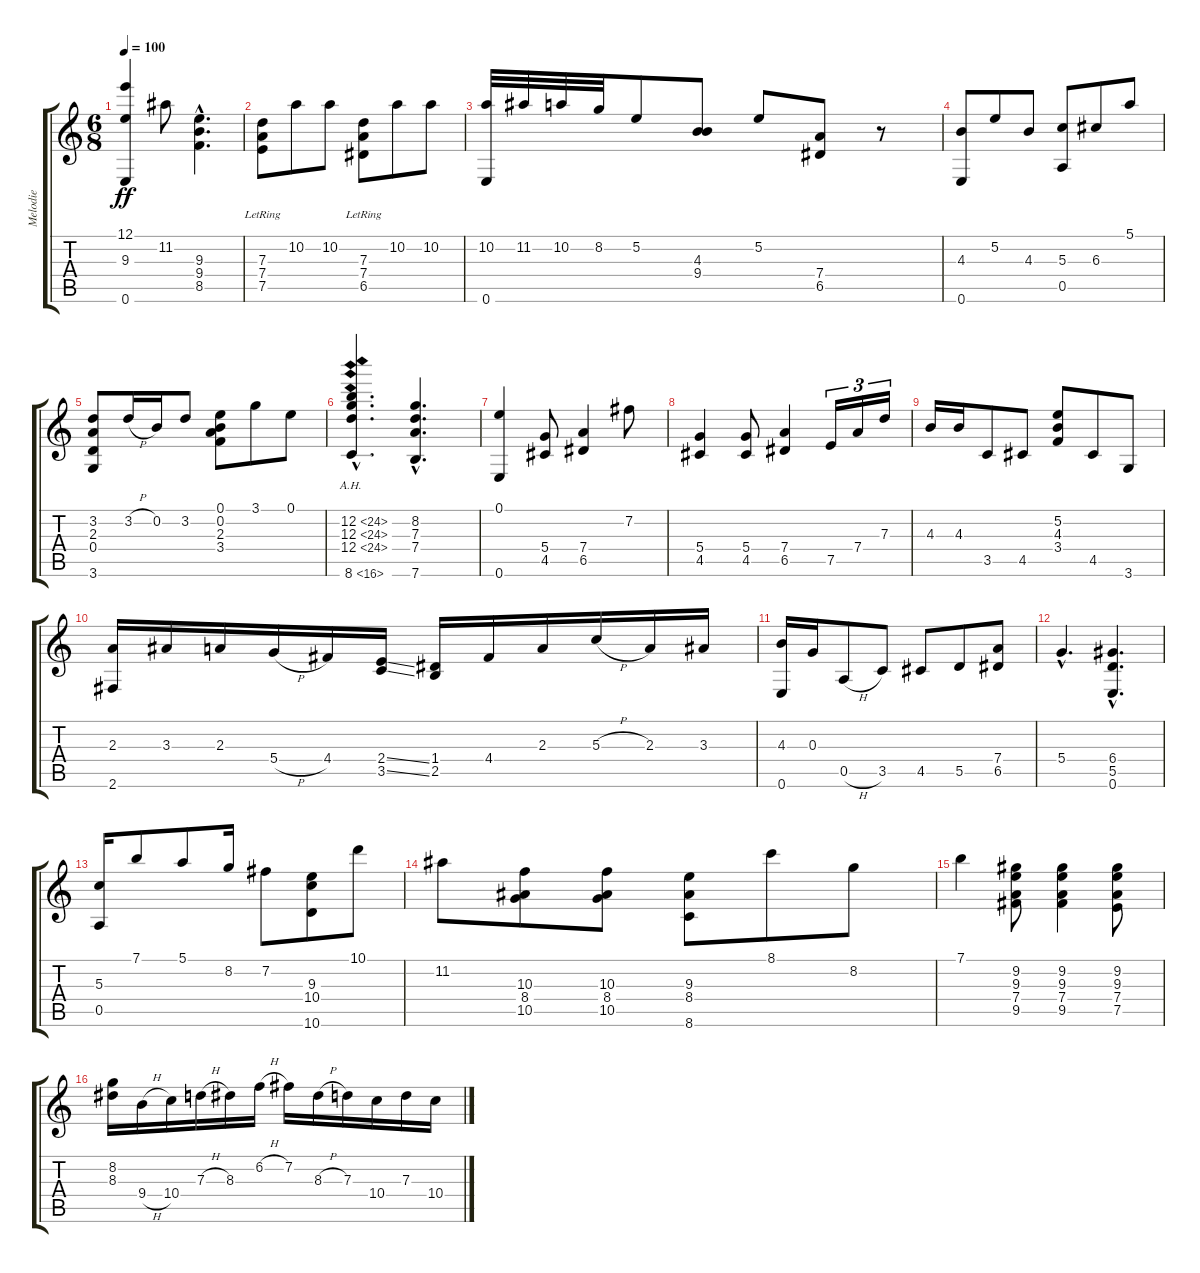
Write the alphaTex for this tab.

\track ("Melodie" "Melodie") {instrument electricguitarjazz}
\staff {score tabs}
\tuning (E4 B3 G3 D3 A2 E2) {hide}
\ts (6 8)
\tempo 100
\clef g2
\ks c
(12.1 9.3 0.6).4{dy ff} 11.2.8 (9.3{hac} 9.4{hac} 8.5{hac}).4{d} |
(7.3 7.4 7.5{lr}).8 10.2.8 10.2.8 (7.3 7.4 6.5{lr}).8 10.2.8 10.2.8 |
(10.2 0.6).32 11.2.32 10.2.32 8.2.32 5.2.8 (4.3 9.4).8 5.2.8 (7.4 6.5).8 r.8 |
(4.3 0.6).8 5.2.8 4.3.8 (5.3 0.5).8 6.3.8 5.1.8 |
(3.2 2.3 0.4 3.6).8 3.2{h}.16 0.2.16 3.2.8 (0.1 0.2 2.3 3.4).8 3.1.8 0.1.8 |
(12.2{ah 12 hac} 12.3{ah 12 hac} 12.4{ah 12 hac} 8.6{ah 8 hac}).4{d} (8.2{hac} 7.3{hac} 7.4{hac} 7.6{hac}).4{d} |
(0.1 0.6).4 (5.4 4.5).8 (7.4 6.5).4 7.2.8 |
(5.4 4.5).4 (5.4 4.5).8 (7.4 6.5).4 7.5.16{tu (3 2)} 7.4.16{tu (3 2)} 7.3.16{tu (3 2)} |
4.3.16 4.3.16 3.5.8 4.5.8 (5.2 4.3 3.4).8 4.5.8 3.6.8 |
(2.3 2.6).16 3.3.16 2.3.16 5.4{h}.16 4.4.16 (2.4{ss} 3.5{ss}).16 (1.4 2.5).16 4.4.16 2.3.16 5.3{h}.16 2.3.16 3.3.16 |
(4.3 0.6).16 0.3.16 0.5{h}.8 3.5.8 4.5.8 5.5.8 (7.4 6.5).8 |
5.4{hac}.4{d} (6.4{hac} 5.5{hac} 0.6{hac}).4{d} |
(5.3 0.5).16 7.1.8 5.1.8 8.2.16 7.2.8 (9.3 10.4 10.6).8 10.1.8 |
11.2.8 (10.3 8.4 10.5).8 (10.3 8.4 10.5).8 (9.3 8.4 8.6).8 8.1.8 8.2.8 |
7.1.4 (9.2 9.3 7.4 9.5).8 (9.2 9.3 7.4 9.5).4 (9.2 9.3 7.4 7.5).8 |
(8.2 8.3).16 9.4{h}.16 10.4.16 7.3{h}.16 8.3.16 6.2{h}.16 7.2.16 8.3{h}.16 7.3.16 10.4.16 7.3.16 10.4.16
